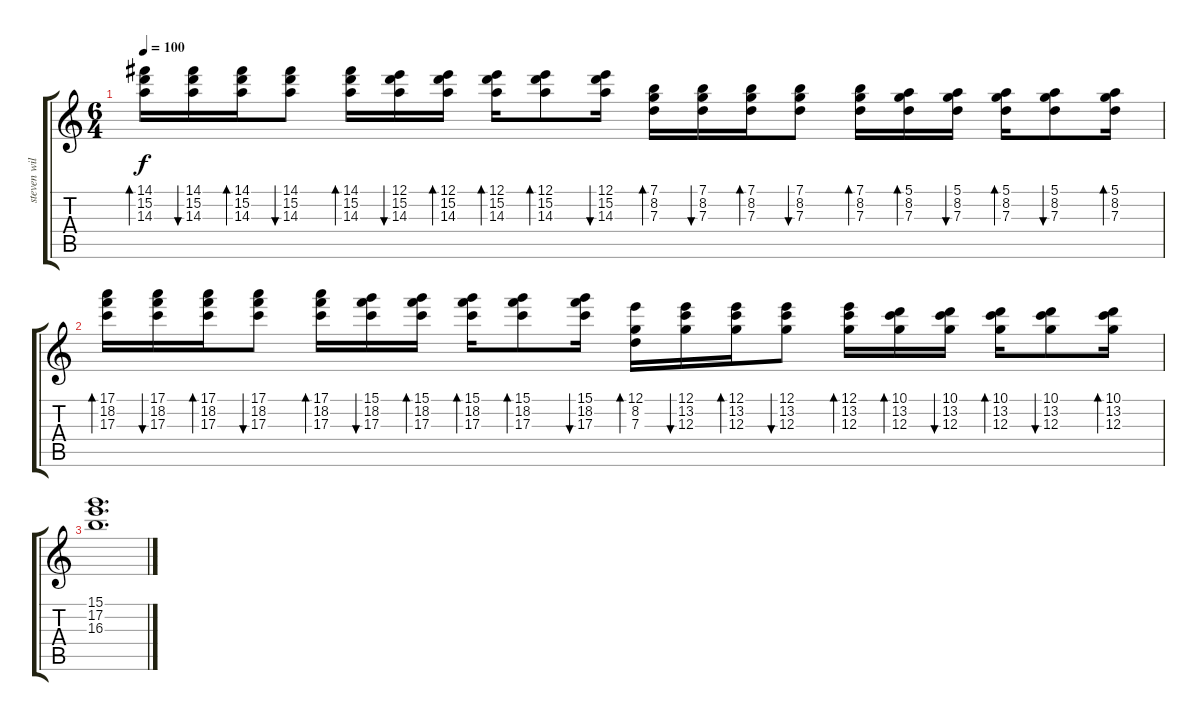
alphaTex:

\track ("steven wilson" "steven wil") {instrument overdrivenguitar bank 255}
\staff {score tabs}
\tuning (E4 B3 G3 D3 A2 E2) {hide}
\ts (6 4)
\tempo 100
\clef g2
\ks c
(14.1 15.2 14.3).16{bd 30 dy f} (14.1 15.2 14.3).16{bu 30} (14.1 15.2 14.3).16{bd 30} (14.1 15.2 14.3).8{bu 30} (14.1 15.2 14.3).16{bd 30} (12.1 15.2 14.3).16{bu 30} (12.1 15.2 14.3).16{bd 30} (12.1 15.2 14.3).16{bd 30} (12.1 15.2 14.3).8{bd 30} (12.1 15.2 14.3).16{bu 30} (7.1 8.2 7.3).16{bd 30} (7.1 8.2 7.3).16{bu 30} (7.1 8.2 7.3).16{bd 30} (7.1 8.2 7.3).8{bu 30} (7.1 8.2 7.3).16{bd 30} (5.1 8.2 7.3).16{bd 30} (5.1 8.2 7.3).16{bu 30} (5.1 8.2 7.3).16{bd 30} (5.1 8.2 7.3).8{bu 30} (5.1 8.2 7.3).16{bd 30} |
(17.1 18.2 17.3).16{bd 30} (17.1 18.2 17.3).16{bu 30} (17.1 18.2 17.3).16{bd 30} (17.1 18.2 17.3).8{bu 30} (17.1 18.2 17.3).16{bd 30} (15.1 18.2 17.3).16{bu 30} (15.1 18.2 17.3).16{bd 30} (15.1 18.2 17.3).16{bd 30} (15.1 18.2 17.3).8{bd 30} (15.1 18.2 17.3).16{bu 30} (12.1 8.2 7.3).16{bd 30} (12.1 13.2 12.3).16{bu 30} (12.1 13.2 12.3).16{bd 30} (12.1 13.2 12.3).8{bu 30} (12.1 13.2 12.3).16{bd 30} (10.1 13.2 12.3).16{bd 30} (10.1 13.2 12.3).16{bu 30} (10.1 13.2 12.3).16{bd 30} (10.1 13.2 12.3).8{bu 30} (10.1 13.2 12.3).16{bd 30} |
(15.1 17.2 16.3).1{d}
